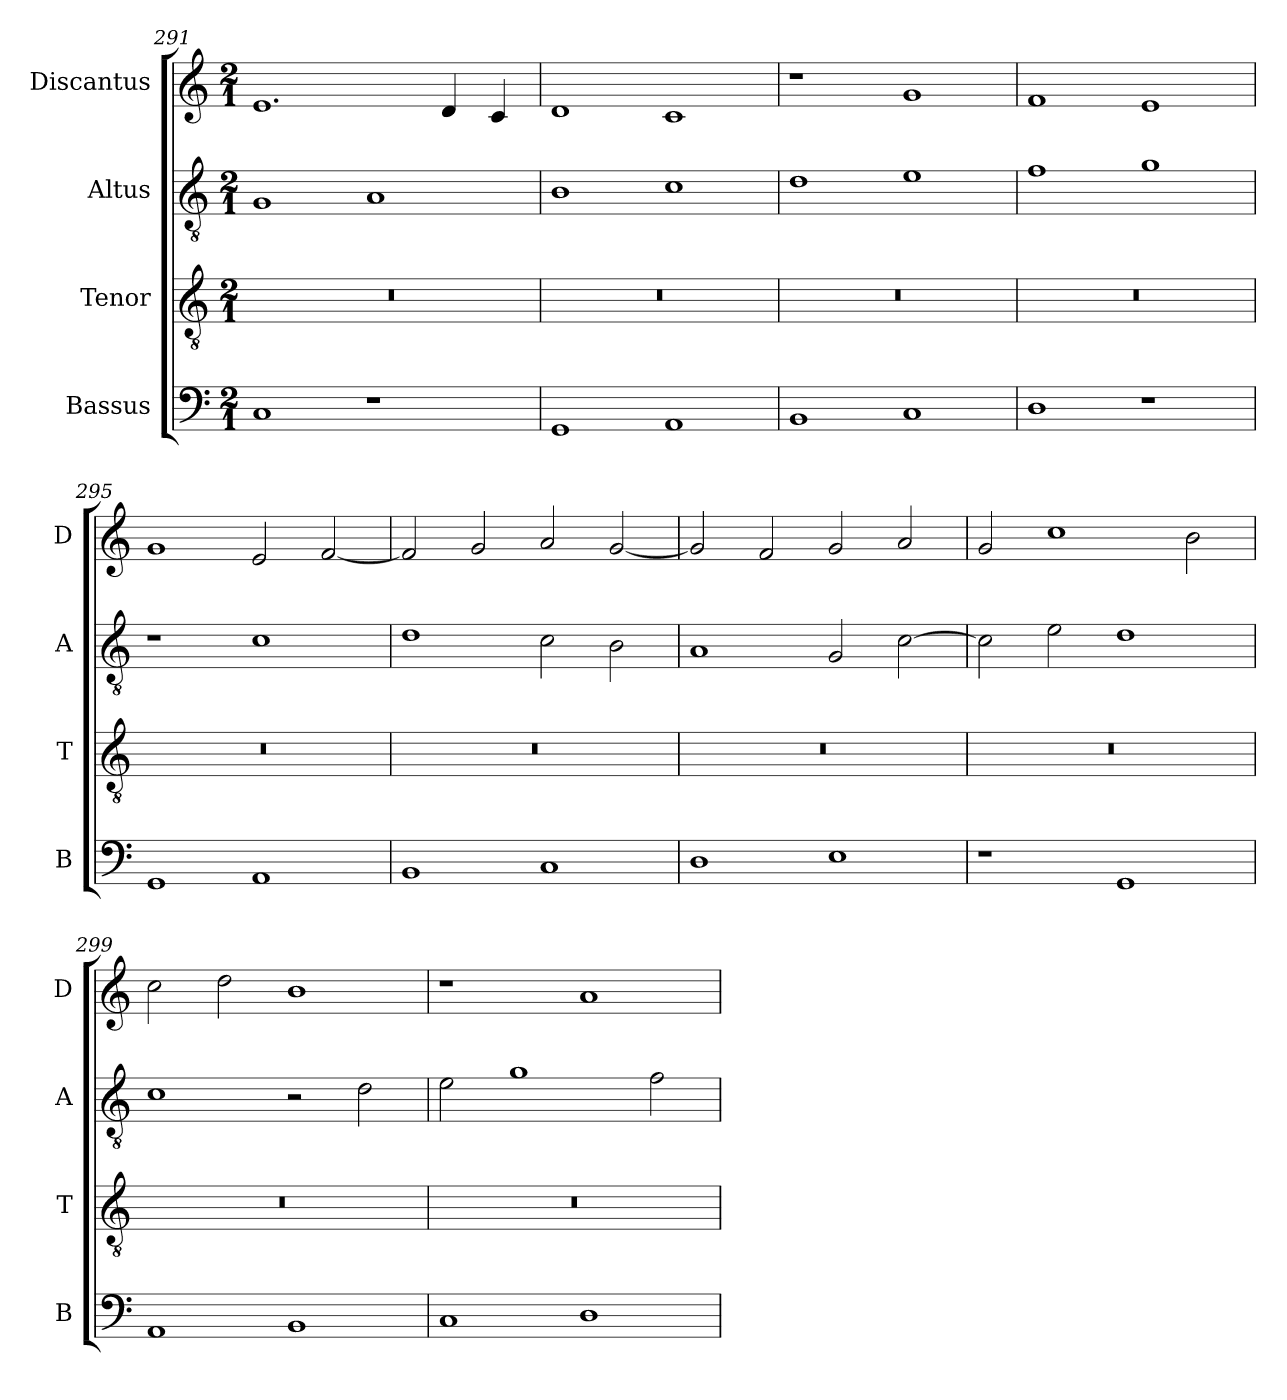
**kern	**kern	**kern	**kern
*part4	*part3	*part2	*part1
*staff4	*staff3	*staff2	*staff1
*I"Bassus	*I"Tenor	*I"Altus	*I"Discantus
*I'B	*I'T	*I'A	*I'D
*clefF4	*clefGv2	*clefGv2	*clefG2
*k[]	*k[]	*k[]	*k[]
*M2/1	*M2/1	*M2/1	*M2/1
=291	=291	=291	=291
1C	0r	1G	1.e
1r	.	1A	.
.	.	.	4d
.	.	.	4c
=292	=292	=292	=292
1GG	0r	1B	1d
1AA	.	1c	1c
=293	=293	=293	=293
1BB	0r	1d	1r
1C	.	1e	1g
=294	=294	=294	=294
1D	0r	1f	1f
1r	.	1g	1e
=295	=295	=295	=295
1GG	0r	1r	1g
1AA	.	1c	2e
.	.	.	[2f
=296	=296	=296	=296
1BB	0r	1d	2f]
.	.	.	2g
1C	.	2c	2a
.	.	2B	[2g
=297	=297	=297	=297
1D	0r	1A	2g]
.	.	.	2f
1E	.	2G	2g
.	.	[2c	2a
=298	=298	=298	=298
1r	0r	2c]	2g
.	.	2e	1cc
1GG	.	1d	.
.	.	.	2b
=299	=299	=299	=299
1AA	0r	1c	2cc
.	.	.	2dd
1BB	.	2r	1b
.	.	2d	.
=300	=300	=300	=300
1C	0r	2e	1r
.	.	1g	.
1D	.	.	1a
.	.	2f	.
=	=	=	=
*-	*-	*-	*-
